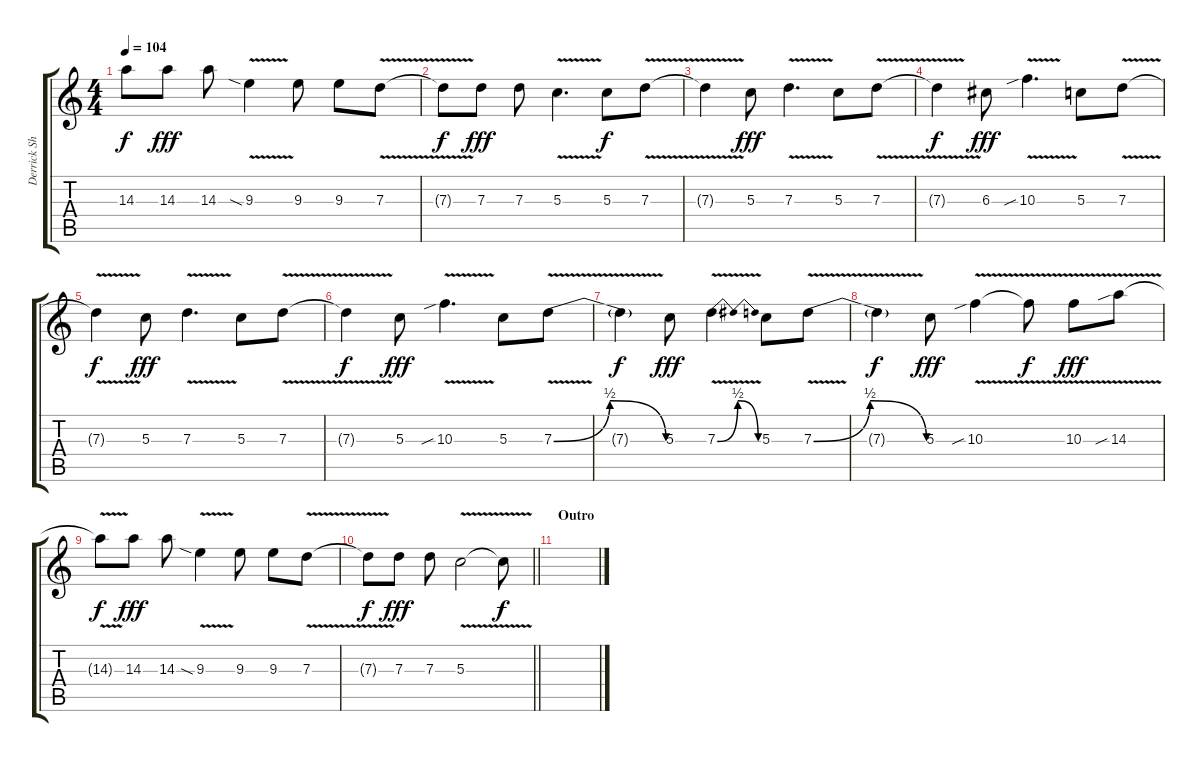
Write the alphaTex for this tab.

\track ("Derrick Sherman 1 - Guitar" "Derrick Sh") {instrument overdrivenguitar}
\staff {score tabs}
\tuning (E4 B3 G3 D3 A2 E2) {hide}
\ts (4 4)
\tempo 104
\clef g2
\ks c
14.3{t}.8{dy f} 14.3.8{dy fff} 14.3.8 9.3{v sia}.4 9.3.8 9.3.8 7.3{v}.8 |
7.3{t}.8{dy f} 7.3.8{dy fff} 7.3.8 5.3{v}.4{d} 5.3.8{dy f} 7.3{v}.8 |
7.3{t}.4 5.3.8{dy fff} 7.3{v}.4{d} 5.3.8 7.3{v}.8 |
7.3{t}.4{dy f} 6.3.8{dy fff} 10.3{v sib}.4{d} 5.3.8 7.3{v}.8 |
7.3{t}.4{dy f} 5.3.8{dy fff} 7.3{v}.4{d} 5.3.8 7.3{v}.8 |
7.3{t}.4{dy f} 5.3.8{dy fff} 10.3{v sib}.4{d} 5.3.8 7.3{be (bendrelease 0 0 20 2 30 2 60 0) v}.8 |
7.3{t}.4{dy f} 5.3.8{dy fff} 7.3{be (bendrelease 0 0 20 2 30 2 60 0) v}.4{d} 5.3.8 7.3{be (bendrelease 0 0 20 2 30 2 60 0) v}.8 |
7.3{t}.4{dy f} 5.3.8{dy fff} 10.3{v sib}.4 10.3{v t}.8{dy f} 10.3{v}.8{dy fff} 14.3{v sib}.8 |
14.3{t}.8{dy f} 14.3.8{dy fff} 14.3.8 9.3{v sia}.4 9.3.8 9.3.8 7.3{v}.8 |
\barLineRight lightlight
7.3{t}.8{dy f} 7.3.8{dy fff} 7.3.8 5.3{v}.2 5.3{t}.8{dy f} |
\section ("" "Outro")
